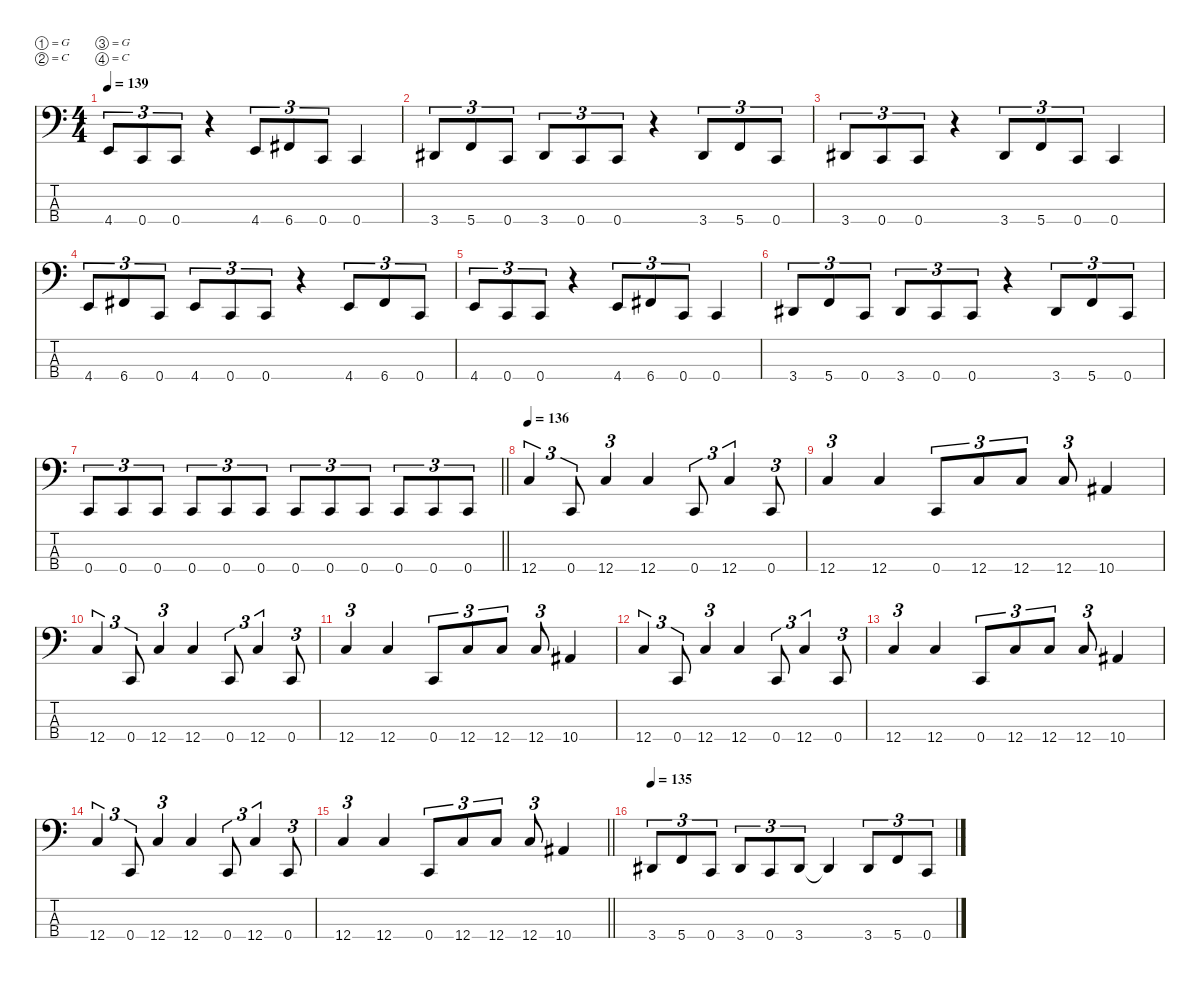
\defaultSystemsLayout 4
\hideDynamics
\bracketExtendMode nobrackets
\singleTrackTrackNamePolicy hidden
\multiTrackTrackNamePolicy hidden
\otherSystemsTrackNameOrientation horizontal
\track ("Craig McFarland" "el.bs.") {defaultSystemsLayout 8 instrument electricbasspick}
\staff {score tabs}
\tuning (G2 C2 G1 C1)
\ts (4 4)
\tempo 139
\clef f4
\ks c
4.4.8{tu (3 2) dy f beam Up} 0.4.8{tu (3 2) beam Up} 0.4.8{tu (3 2) beam Up} r.4{beam Up} 4.4.8{tu (3 2) beam Up} 6.4{acc #}.8{tu (3 2) beam Up} 0.4.8{tu (3 2) beam Up} 0.4.4{beam Up} |
3.4{acc #}.8{tu (3 2) beam Up} 5.4.8{tu (3 2) beam Up} 0.4.8{tu (3 2) beam Up} 3.4{acc #}.8{tu (3 2) beam Up} 0.4.8{tu (3 2) beam Up} 0.4.8{tu (3 2) beam Up} r.4{beam Up} 3.4{acc #}.8{tu (3 2) beam Up} 5.4.8{tu (3 2) beam Up} 0.4.8{tu (3 2) beam Up} |
3.4{acc #}.8{tu (3 2) beam Up} 0.4.8{tu (3 2) beam Up} 0.4.8{tu (3 2) beam Up} r.4{beam Up} 3.4{acc #}.8{tu (3 2) beam Up} 5.4.8{tu (3 2) beam Up} 0.4.8{tu (3 2) beam Up} 0.4.4{beam Up} |
4.4.8{tu (3 2) beam Up} 6.4{acc #}.8{tu (3 2) beam Up} 0.4.8{tu (3 2) beam Up} 4.4.8{tu (3 2) beam Up} 0.4.8{tu (3 2) beam Up} 0.4.8{tu (3 2) beam Up} r.4{beam Up} 4.4.8{tu (3 2) beam Up} 6.4{acc #}.8{tu (3 2) beam Up} 0.4.8{tu (3 2) beam Up} |
4.4.8{tu (3 2) beam Up} 0.4.8{tu (3 2) beam Up} 0.4.8{tu (3 2) beam Up} r.4{beam Up} 4.4.8{tu (3 2) beam Up} 6.4{acc #}.8{tu (3 2) beam Up} 0.4.8{tu (3 2) beam Up} 0.4.4{beam Up} |
3.4{acc #}.8{tu (3 2) beam Up} 5.4.8{tu (3 2) beam Up} 0.4.8{tu (3 2) beam Up} 3.4{acc #}.8{tu (3 2) beam Up} 0.4.8{tu (3 2) beam Up} 0.4.8{tu (3 2) beam Up} r.4{beam Up} 3.4{acc #}.8{tu (3 2) beam Up} 5.4.8{tu (3 2) beam Up} 0.4.8{tu (3 2) beam Up} |
\barLineRight lightlight
0.4.8{tu (3 2) beam Up} 0.4.8{tu (3 2) beam Up} 0.4.8{tu (3 2) beam Up} 0.4.8{tu (3 2) beam Up} 0.4.8{tu (3 2) beam Up} 0.4.8{tu (3 2) beam Up} 0.4.8{tu (3 2) beam Up} 0.4.8{tu (3 2) beam Up} 0.4.8{tu (3 2) beam Up} 0.4.8{tu (3 2) beam Up} 0.4.8{tu (3 2) beam Up} 0.4.8{tu (3 2) beam Up} |
\tempo 136
12.4.4{tu (3 2) beam Up} 0.4.8{tu (3 2) beam Up} 12.4.4{tu (3 2) beam Up} 12.4.4{beam Up} 0.4.8{tu (3 2) beam Up} 12.4.4{tu (3 2) beam Up} 0.4.8{tu (3 2) beam Up} |
12.4.4{tu (3 2) beam Up} 12.4.4{beam Up} 0.4.8{tu (3 2) beam Up} 12.4.8{tu (3 2) beam Up} 12.4.8{tu (3 2) beam Up} 12.4.8{tu (3 2) beam Up} 10.4{acc #}.4{beam Up} |
12.4.4{tu (3 2) beam Up} 0.4.8{tu (3 2) beam Up} 12.4.4{tu (3 2) beam Up} 12.4.4{beam Up} 0.4.8{tu (3 2) beam Up} 12.4.4{tu (3 2) beam Up} 0.4.8{tu (3 2) beam Up} |
12.4.4{tu (3 2) beam Up} 12.4.4{beam Up} 0.4.8{tu (3 2) beam Up} 12.4.8{tu (3 2) beam Up} 12.4.8{tu (3 2) beam Up} 12.4.8{tu (3 2) beam Up} 10.4{acc #}.4{beam Up} |
12.4.4{tu (3 2) beam Up} 0.4.8{tu (3 2) beam Up} 12.4.4{tu (3 2) beam Up} 12.4.4{beam Up} 0.4.8{tu (3 2) beam Up} 12.4.4{tu (3 2) beam Up} 0.4.8{tu (3 2) beam Up} |
12.4.4{tu (3 2) beam Up} 12.4.4{beam Up} 0.4.8{tu (3 2) beam Up} 12.4.8{tu (3 2) beam Up} 12.4.8{tu (3 2) beam Up} 12.4.8{tu (3 2) beam Up} 10.4{acc #}.4{beam Up} |
12.4.4{tu (3 2) beam Up} 0.4.8{tu (3 2) beam Up} 12.4.4{tu (3 2) beam Up} 12.4.4{beam Up} 0.4.8{tu (3 2) beam Up} 12.4.4{tu (3 2) beam Up} 0.4.8{tu (3 2) beam Up} |
\barLineRight lightlight
12.4.4{tu (3 2) beam Up} 12.4.4{beam Up} 0.4.8{tu (3 2) beam Up} 12.4.8{tu (3 2) beam Up} 12.4.8{tu (3 2) beam Up} 12.4.8{tu (3 2) beam Up} 10.4{acc #}.4{beam Up} |
\tempo 135
3.4{acc #}.8{tu (3 2) beam Up} 5.4.8{tu (3 2) beam Up} 0.4.8{tu (3 2) beam Up} 3.4{acc #}.8{tu (3 2) beam Up} 0.4.8{tu (3 2) beam Up} 3.4{acc #}.8{tu (3 2) beam Up} 3.4{t acc #}.4{beam Up} 3.4{acc #}.8{tu (3 2) beam Up} 5.4.8{tu (3 2) beam Up} 0.4.8{tu (3 2) beam Up}
